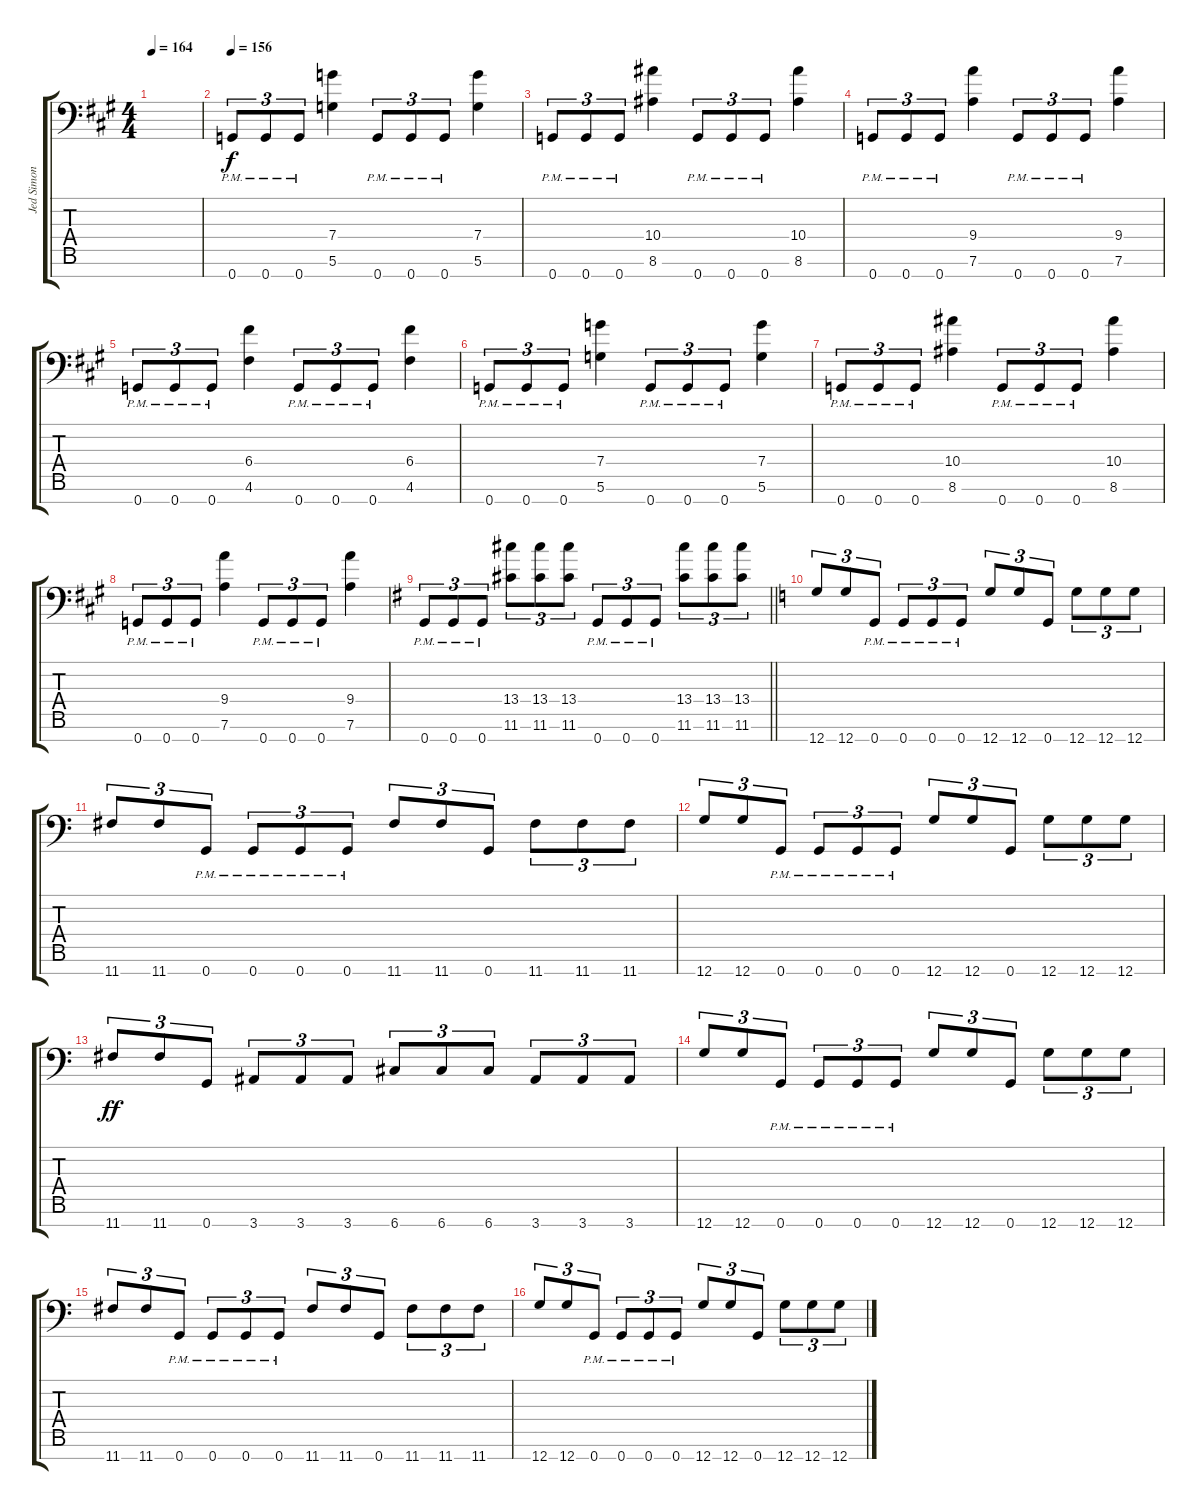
\track ("Jed Simon Rhythm" "Jed Simon ") {instrument distortionguitar}
\staff {score tabs}
\tuning (D4 A3 F3 C3 G2 D2 G1) {hide}
\ts (4 4)
\tempo 164
\clef f4
\ks a
|
\tempo 156
0.7{pm}.8{tu (3 2)} 0.7{pm}.8{tu (3 2)} 0.7{pm}.8{tu (3 2)} (7.4 5.6).4 0.7{pm}.8{tu (3 2)} 0.7{pm}.8{tu (3 2)} 0.7{pm}.8{tu (3 2)} (7.4 5.6).4 |
0.7{pm}.8{tu (3 2)} 0.7{pm}.8{tu (3 2)} 0.7{pm}.8{tu (3 2)} (10.4 8.6).4 0.7{pm}.8{tu (3 2)} 0.7{pm}.8{tu (3 2)} 0.7{pm}.8{tu (3 2)} (10.4 8.6).4 |
0.7{pm}.8{tu (3 2)} 0.7{pm}.8{tu (3 2)} 0.7{pm}.8{tu (3 2)} (9.4 7.6).4 0.7{pm}.8{tu (3 2)} 0.7{pm}.8{tu (3 2)} 0.7{pm}.8{tu (3 2)} (9.4 7.6).4 |
0.7{pm}.8{tu (3 2)} 0.7{pm}.8{tu (3 2)} 0.7{pm}.8{tu (3 2)} (6.4 4.6).4 0.7{pm}.8{tu (3 2)} 0.7{pm}.8{tu (3 2)} 0.7{pm}.8{tu (3 2)} (6.4 4.6).4 |
0.7{pm}.8{tu (3 2)} 0.7{pm}.8{tu (3 2)} 0.7{pm}.8{tu (3 2)} (7.4 5.6).4 0.7{pm}.8{tu (3 2)} 0.7{pm}.8{tu (3 2)} 0.7{pm}.8{tu (3 2)} (7.4 5.6).4 |
0.7{pm}.8{tu (3 2)} 0.7{pm}.8{tu (3 2)} 0.7{pm}.8{tu (3 2)} (10.4 8.6).4 0.7{pm}.8{tu (3 2)} 0.7{pm}.8{tu (3 2)} 0.7{pm}.8{tu (3 2)} (10.4 8.6).4 |
0.7{pm}.8{tu (3 2)} 0.7{pm}.8{tu (3 2)} 0.7{pm}.8{tu (3 2)} (9.4 7.6).4 0.7{pm}.8{tu (3 2)} 0.7{pm}.8{tu (3 2)} 0.7{pm}.8{tu (3 2)} (9.4 7.6).4 |
\barLineRight lightlight
\ks g
0.7{pm}.8{tu (3 2)} 0.7{pm}.8{tu (3 2)} 0.7{pm}.8{tu (3 2)} (13.4 11.6).8{tu (3 2)} (13.4 11.6).8{tu (3 2)} (13.4 11.6).8{tu (3 2)} 0.7{pm}.8{tu (3 2)} 0.7{pm}.8{tu (3 2)} 0.7{pm}.8{tu (3 2)} (13.4 11.6).8{tu (3 2)} (13.4 11.6).8{tu (3 2)} (13.4 11.6).8{tu (3 2)} |
\ks c
12.7.8{tu (3 2)} 12.7.8{tu (3 2)} 0.7{pm}.8{tu (3 2)} 0.7{pm}.8{tu (3 2)} 0.7{pm}.8{tu (3 2)} 0.7{pm}.8{tu (3 2)} 12.7.8{tu (3 2)} 12.7.8{tu (3 2)} 0.7.8{tu (3 2)} 12.7.8{tu (3 2)} 12.7.8{tu (3 2)} 12.7.8{tu (3 2)} |
11.7.8{tu (3 2)} 11.7.8{tu (3 2)} 0.7{pm}.8{tu (3 2)} 0.7{pm}.8{tu (3 2)} 0.7{pm}.8{tu (3 2)} 0.7{pm}.8{tu (3 2)} 11.7.8{tu (3 2)} 11.7.8{tu (3 2)} 0.7.8{tu (3 2)} 11.7.8{tu (3 2)} 11.7.8{tu (3 2)} 11.7.8{tu (3 2)} |
12.7.8{tu (3 2)} 12.7.8{tu (3 2)} 0.7{pm}.8{tu (3 2)} 0.7{pm}.8{tu (3 2)} 0.7{pm}.8{tu (3 2)} 0.7{pm}.8{tu (3 2)} 12.7.8{tu (3 2)} 12.7.8{tu (3 2)} 0.7.8{tu (3 2)} 12.7.8{tu (3 2)} 12.7.8{tu (3 2)} 12.7.8{tu (3 2)} |
11.7.8{tu (3 2) dy ff} 11.7.8{tu (3 2)} 0.7.8{tu (3 2)} 3.7.8{tu (3 2)} 3.7.8{tu (3 2)} 3.7.8{tu (3 2)} 6.7.8{tu (3 2)} 6.7.8{tu (3 2)} 6.7.8{tu (3 2)} 3.7.8{tu (3 2)} 3.7.8{tu (3 2)} 3.7.8{tu (3 2)} |
12.7.8{tu (3 2)} 12.7.8{tu (3 2)} 0.7{pm}.8{tu (3 2)} 0.7{pm}.8{tu (3 2)} 0.7{pm}.8{tu (3 2)} 0.7{pm}.8{tu (3 2)} 12.7.8{tu (3 2)} 12.7.8{tu (3 2)} 0.7.8{tu (3 2)} 12.7.8{tu (3 2)} 12.7.8{tu (3 2)} 12.7.8{tu (3 2)} |
11.7.8{tu (3 2)} 11.7.8{tu (3 2)} 0.7{pm}.8{tu (3 2)} 0.7{pm}.8{tu (3 2)} 0.7{pm}.8{tu (3 2)} 0.7{pm}.8{tu (3 2)} 11.7.8{tu (3 2)} 11.7.8{tu (3 2)} 0.7.8{tu (3 2)} 11.7.8{tu (3 2)} 11.7.8{tu (3 2)} 11.7.8{tu (3 2)} |
12.7.8{tu (3 2)} 12.7.8{tu (3 2)} 0.7{pm}.8{tu (3 2)} 0.7{pm}.8{tu (3 2)} 0.7{pm}.8{tu (3 2)} 0.7{pm}.8{tu (3 2)} 12.7.8{tu (3 2)} 12.7.8{tu (3 2)} 0.7.8{tu (3 2)} 12.7.8{tu (3 2)} 12.7.8{tu (3 2)} 12.7.8{tu (3 2)}
